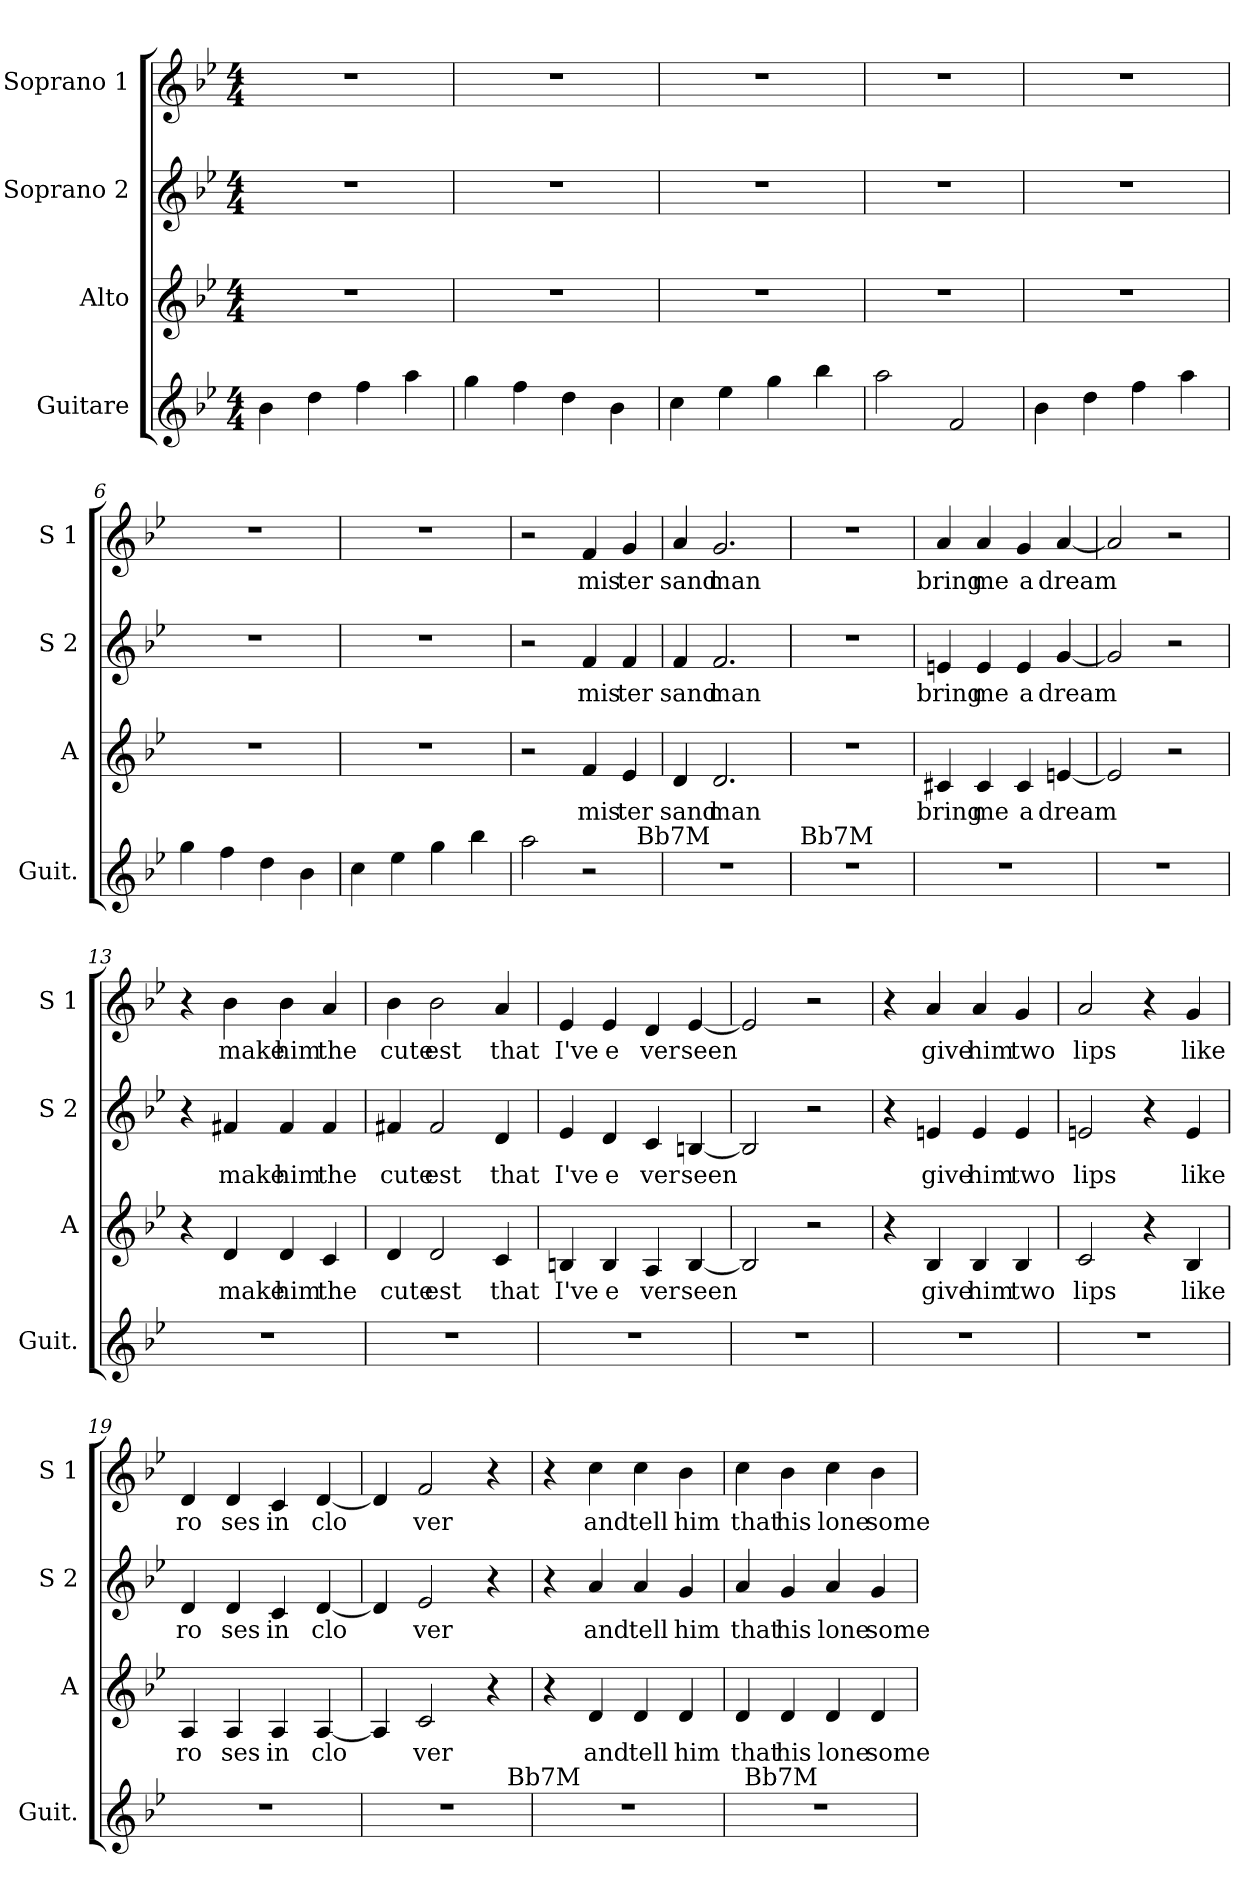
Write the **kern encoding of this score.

**kern	**kern	**text	**kern	**text	**kern	**text
*part4	*part3	*part3	*part2	*part2	*part1	*part1
*staff4	*staff3	*staff3	*staff2	*staff2	*staff1	*staff1
*I"Guitare	*I"Alto	*	*I"Soprano 2	*	*I"Soprano 1	*
*I'Guit.	*I'A	*	*I'S 2	*	*I'S 1	*
*clefG2	*clefG2	*	*clefG2	*	*clefG2	*
*ITrd7c12	*	*	*	*	*	*
*k[b-e-]	*k[b-e-]	*	*k[b-e-]	*	*k[b-e-]	*
*B-:	*B-:	*	*B-:	*	*B-:	*
*M4/4	*M4/4	*	*M4/4	*	*M4/4	*
=1	=1	=1	=1	=1	=1	=1
4B-\	1r	.	1r	.	1r	.
4d\	.	.	.	.	.	.
4f\	.	.	.	.	.	.
4a\	.	.	.	.	.	.
=2	=2	=2	=2	=2	=2	=2
4g\	1r	.	1r	.	1r	.
4f\	.	.	.	.	.	.
4d\	.	.	.	.	.	.
4B-\	.	.	.	.	.	.
=3	=3	=3	=3	=3	=3	=3
4c\	1r	.	1r	.	1r	.
4e-\	.	.	.	.	.	.
4g\	.	.	.	.	.	.
4b-\	.	.	.	.	.	.
=4	=4	=4	=4	=4	=4	=4
2a\	1r	.	1r	.	1r	.
2F/	.	.	.	.	.	.
=5	=5	=5	=5	=5	=5	=5
4B-\	1r	.	1r	.	1r	.
4d\	.	.	.	.	.	.
4f\	.	.	.	.	.	.
4a\	.	.	.	.	.	.
=6	=6	=6	=6	=6	=6	=6
4g\	1r	.	1r	.	1r	.
4f\	.	.	.	.	.	.
4d\	.	.	.	.	.	.
4B-\	.	.	.	.	.	.
!!LO:LB:g=z
=7	=7	=7	=7	=7	=7	=7
4c\	1r	.	1r	.	1r	.
4e-\	.	.	.	.	.	.
4g\	.	.	.	.	.	.
4b-\	.	.	.	.	.	.
=8	=8	=8	=8	=8	=8	=8
2a\	2r	.	2r	.	2r	.
!	!	!LO:LY:b	!	!LO:LY:b	!	!LO:LY:b
2r	4f/	mis	4f/	mis	4f/	mis
!	!	!LO:LY:b	!	!LO:LY:b	!	!LO:LY:b
.	4e-/	ter	4f/	ter	4g/	ter
=9	=9	=9	=9	=9	=9	=9
!LO:TX:a:cj:t=Bb7M	!	!	!	!	!	!
!	!	!LO:LY:b	!	!LO:LY:b	!	!LO:LY:b
1r	4d/	sand	4f/	sand	4a/	sand
!	!	!LO:LY:b	!	!LO:LY:b	!	!LO:LY:b
.	2.d/	man	2.f/	man	2.g/	man
=10	=10	=10	=10	=10	=10	=10
*^	*	*	*	*	*	*
1r	4ryy	1r	.	1r	.	1r	.
!	!LO:TX:a:cj:t=Bb7M	!	!	!	!	!	!
.	2.ryy	.	.	.	.	.	.
=11	=11	=11	=11	=11	=11	=11	=11
!	!	!	!LO:LY:b	!	!LO:LY:b	!	!LO:LY:b
*v	*v	*	*	*	*	*	*
1r	4c#X/	bring	4en/	bring	4a/	bring
!	!	!LO:LY:b	!	!LO:LY:b	!	!LO:LY:b
.	4c#/	me	4e/	me	4a/	me
!	!	!LO:LY:b	!	!LO:LY:b	!	!LO:LY:b
.	4c#/	a	4e/	a	4g/	a
!	!	!LO:LY:b	!	!LO:LY:b	!	!LO:LY:b
.	[4en/	dream	[4g/	dream	[4a/	dream
=12	=12	=12	=12	=12	=12	=12
1r	2e/]	.	2g/]	.	2a/]	.
.	2r	.	2r	.	2r	.
!!LO:LB:g=z
=13	=13	=13	=13	=13	=13	=13
1r	4r	.	4r	.	4r	.
!	!	!LO:LY:b	!	!LO:LY:b	!	!LO:LY:b
.	4d/	make	4f#X/	make	4b-\	make
!	!	!LO:LY:b	!	!LO:LY:b	!	!LO:LY:b
.	4d/	him	4f#/	him	4b-\	him
!	!	!LO:LY:b	!	!LO:LY:b	!	!LO:LY:b
.	4c/	the	4f#/	the	4a/	the
=14	=14	=14	=14	=14	=14	=14
!	!	!LO:LY:b	!	!LO:LY:b	!	!LO:LY:b
1r	4d/	cute	4f#X/	cute	4b-\	cute
!	!	!LO:LY:b	!	!LO:LY:b	!	!LO:LY:b
.	2d/	est	2f#/	est	2b-\	est
!	!	!LO:LY:b	!	!LO:LY:b	!	!LO:LY:b
.	4c/	that	4d/	that	4a/	that
=15	=15	=15	=15	=15	=15	=15
!	!	!LO:LY:b	!	!LO:LY:b	!	!LO:LY:b
1r	4Bn/	I've	4e-/	I've	4e-/	I've
!	!	!LO:LY:b	!	!LO:LY:b	!	!LO:LY:b
.	4B/	e	4d/	e	4e-/	e
!	!	!LO:LY:b	!	!LO:LY:b	!	!LO:LY:b
.	4A/	ver	4c/	ver	4d/	ver
!	!	!LO:LY:b	!	!LO:LY:b	!	!LO:LY:b
.	[4B/	seen	[4Bn/	seen	[4e-/	seen
=16	=16	=16	=16	=16	=16	=16
1r	2B/]	.	2B/]	.	2e-/]	.
.	2r	.	2r	.	2r	.
=17	=17	=17	=17	=17	=17	=17
1r	4r	.	4r	.	4r	.
!	!	!LO:LY:b	!	!LO:LY:b	!	!LO:LY:b
.	4B-/	give	4en/	give	4a/	give
!	!	!LO:LY:b	!	!LO:LY:b	!	!LO:LY:b
.	4B-/	him	4e/	him	4a/	him
!	!	!LO:LY:b	!	!LO:LY:b	!	!LO:LY:b
.	4B-/	two	4e/	two	4g/	two
=18	=18	=18	=18	=18	=18	=18
!	!	!LO:LY:b	!	!LO:LY:b	!	!LO:LY:b
1r	2c/	lips	2en/	lips	2a/	lips
.	4r	.	4r	.	4r	.
!	!	!LO:LY:b	!	!LO:LY:b	!	!LO:LY:b
.	4B-/	like	4e/	like	4g/	like
!!LO:LB:g=z
=19	=19	=19	=19	=19	=19	=19
!	!	!LO:LY:b	!	!LO:LY:b	!	!LO:LY:b
1r	4A/	ro	4d/	ro	4d/	ro
!	!	!LO:LY:b	!	!LO:LY:b	!	!LO:LY:b
.	4A/	ses	4d/	ses	4d/	ses
!	!	!LO:LY:b	!	!LO:LY:b	!	!LO:LY:b
.	4A/	in	4c/	in	4c/	in
!	!	!LO:LY:b	!	!LO:LY:b	!	!LO:LY:b
.	[4A/	clo	[4d/	clo	[4d/	clo
=20	=20	=20	=20	=20	=20	=20
1r	4A/]	.	4d/]	.	4d/]	.
!	!	!LO:LY:b	!	!LO:LY:b	!	!LO:LY:b
.	2c/	ver	2e-/	ver	2f/	ver
.	4r	.	4r	.	4r	.
=21	=21	=21	=21	=21	=21	=21
!LO:TX:a:cj:t=Bb7M	!	!	!	!	!	!
1r	4r	.	4r	.	4r	.
!	!	!LO:LY:b	!	!LO:LY:b	!	!LO:LY:b
.	4d/	and	4a/	and	4cc\	and
!	!	!LO:LY:b	!	!LO:LY:b	!	!LO:LY:b
.	4d/	tell	4a/	tell	4cc\	tell
!	!	!LO:LY:b	!	!LO:LY:b	!	!LO:LY:b
.	4d/	him	4g/	him	4b-\	him
=22	=22	=22	=22	=22	=22	=22
!	!	!LO:LY:b	!	!LO:LY:b	!	!LO:LY:b
*^	*	*	*	*	*	*
1r	4ryy	4d/	that	4a/	that	4cc\	that
!	!LO:TX:a:cj:t=Bb7M	!	!	!	!	!	!
!	!	!	!LO:LY:b	!	!LO:LY:b	!	!LO:LY:b
.	2.ryy	4d/	his	4g/	his	4b-\	his
!	!	!	!LO:LY:b	!	!LO:LY:b	!	!LO:LY:b
.	.	4d/	lone	4a/	lone	4cc\	lone
!	!	!	!LO:LY:b	!	!LO:LY:b	!	!LO:LY:b
.	.	4d/	some	4g/	some	4b-\	some
*v	*v	*	*	*	*	*	*
=	=	=	=	=	=	=
*-	*-	*-	*-	*-	*-	*-
